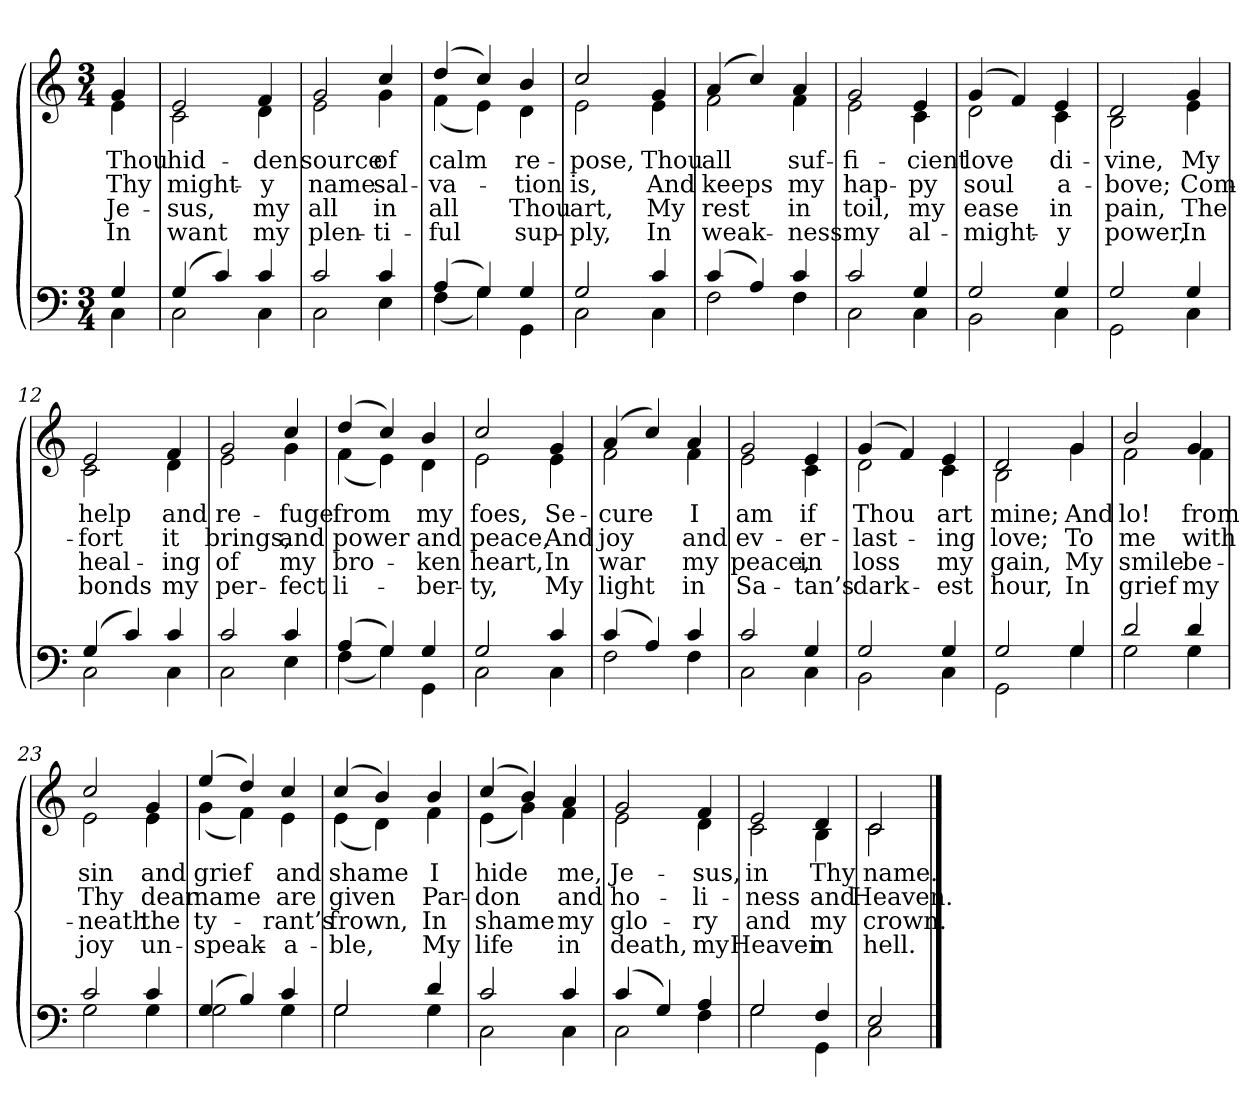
**kern	**kern	**text	**text	**text	**text
*part2	*part1	*part1	*part1	*part1	*part1
*staff2	*staff1	*staff1	*staff1	*staff1	*staff1
*clefF4	*clefG2	*	*	*	*
*k[]	*k[]	*	*	*	*
*M3/4	*M3/4	*	*	*	*
=1	=1	=1	=1	=1	=1
*^	*	*	*	*	*
!	!	!LO:TX:b:i:t=Verse	!	!	!	!
!	!	!	!LO:LY:b	!LO:LY:b	!LO:LY:b	!LO:LY:b
*	*	*^	*	*	*	*
4G/	4C\	4g/	4e\	Thou	Thy	Je-	In
=2	=2	=2	=2	=2	=2	=2	=2
!	!	!	!	!LO:LY:b	!LO:LY:b	!LO:LY:b	!LO:LY:b
(>4G/	2C\	2e/	2c\	hid-	might-	-sus,	want
4c/)	.	.	.	.	.	.	.
!	!	!	!	!LO:LY:b	!LO:LY:b	!LO:LY:b	!LO:LY:b
4c/	4C\	4f/	4d\	-den	-y	my	my
=3	=3	=3	=3	=3	=3	=3	=3
!	!	!	!	!LO:LY:b	!LO:LY:b	!LO:LY:b	!LO:LY:b
2c/	2C\	2g/	2e\	source	name	all	plen-
!	!	!	!	!LO:LY:b	!LO:LY:b	!LO:LY:b	!LO:LY:b
4c/	4E\	4cc/	4g\	of	sal-	in	-ti-
=4	=4	=4	=4	=4	=4	=4	=4
!	!	!	!	!LO:LY:b	!LO:LY:b	!LO:LY:b	!LO:LY:b
(>4A/	(<4F\	(>4dd/	(<4f\	calm	-va-	all	-ful
4G/)	4G\)	4cc/)	4e\)	.	.	.	.
!	!	!	!	!LO:LY:b	!LO:LY:b	!LO:LY:b	!LO:LY:b
4G/	4GG\	4b/	4d\	re-	-tion	Thou	sup-
=5	=5	=5	=5	=5	=5	=5	=5
!	!	!	!	!LO:LY:b	!LO:LY:b	!LO:LY:b	!LO:LY:b
2G/	2C\	2cc/	2e\	-pose,	is,	art,	-ply,
!!LO:LB:g=z	!!
=6-	=6-	=6-	=6-	=6-	=6-	=6-	=6-
!	!	!	!	!LO:LY:b	!LO:LY:b	!LO:LY:b	!LO:LY:b
4c/	4C\	4g/	4e\	Thou	And	My	In
=7	=7	=7	=7	=7	=7	=7	=7
!	!	!	!	!LO:LY:b	!LO:LY:b	!LO:LY:b	!LO:LY:b
(>4c/	2F\	(>4a/	2f\	all	keeps	rest	weak-
4A/)	.	4cc/)	.	.	.	.	.
!	!	!	!	!LO:LY:b	!LO:LY:b	!LO:LY:b	!LO:LY:b
4c/	4F\	4a/	4f\	suf-	my	in	-ness
=8	=8	=8	=8	=8	=8	=8	=8
!	!	!	!	!LO:LY:b	!LO:LY:b	!LO:LY:b	!LO:LY:b
2c/	2C\	2g/	2e\	-fi-	hap-	toil,	my
!	!	!	!	!LO:LY:b	!LO:LY:b	!LO:LY:b	!LO:LY:b
4G/	4C\	4e/	4c\	-cient	-py	my	al-
=9	=9	=9	=9	=9	=9	=9	=9
!	!	!	!	!LO:LY:b	!LO:LY:b	!LO:LY:b	!LO:LY:b
2G/	2BB\	(>4g/	2d\	love	soul	ease	-might-
.	.	4f/)	.	.	.	.	.
!	!	!	!	!LO:LY:b	!LO:LY:b	!LO:LY:b	!LO:LY:b
4G/	4C\	4e/	4c\	di-	a-	in	-y
=10	=10	=10	=10	=10	=10	=10	=10
!	!	!	!	!LO:LY:b	!LO:LY:b	!LO:LY:b	!LO:LY:b
2G/	2GG\	2d/	2B\	-vine,	-bove;	pain,	power,
!!LO:LB:g=z	!!
=11-	=11-	=11-	=11-	=11-	=11-	=11-	=11-
!	!	!	!	!LO:LY:b	!LO:LY:b	!LO:LY:b	!LO:LY:b
4G/	4C\	4g/	4e\	My	Com-	The	In
=12	=12	=12	=12	=12	=12	=12	=12
!	!	!	!	!LO:LY:b	!LO:LY:b	!LO:LY:b	!LO:LY:b
(>4G/	2C\	2e/	2c\	help	-fort	heal-	bonds
4c/)	.	.	.	.	.	.	.
!	!	!	!	!LO:LY:b	!LO:LY:b	!LO:LY:b	!LO:LY:b
4c/	4C\	4f/	4d\	and	it	-ing	my
=13	=13	=13	=13	=13	=13	=13	=13
!	!	!	!	!LO:LY:b	!LO:LY:b	!LO:LY:b	!LO:LY:b
2c/	2C\	2g/	2e\	re-	brings,	of	per-
!	!	!	!	!LO:LY:b	!LO:LY:b	!LO:LY:b	!LO:LY:b
4c/	4E\	4cc/	4g\	-fuge	and	my	-fect
=14	=14	=14	=14	=14	=14	=14	=14
!	!	!	!	!LO:LY:b	!LO:LY:b	!LO:LY:b	!LO:LY:b
(>4A/	(<4F\	(>4dd/	(<4f\	from	power	bro-	li-
4G/)	4G\)	4cc/)	4e\)	.	.	.	.
!	!	!	!	!LO:LY:b	!LO:LY:b	!LO:LY:b	!LO:LY:b
4G/	4GG\	4b/	4d\	my	and	-ken	-ber-
=15	=15	=15	=15	=15	=15	=15	=15
!	!	!	!	!LO:LY:b	!LO:LY:b	!LO:LY:b	!LO:LY:b
2G/	2C\	2cc/	2e\	foes,	peace,	heart,	-ty,
!!LO:LB:g=z	!!
=16-	=16-	=16-	=16-	=16-	=16-	=16-	=16-
!	!	!	!	!LO:LY:b	!LO:LY:b	!LO:LY:b	!LO:LY:b
4c/	4C\	4g/	4e\	Se-	And	In	My
=17	=17	=17	=17	=17	=17	=17	=17
!	!	!	!	!LO:LY:b	!LO:LY:b	!LO:LY:b	!LO:LY:b
(>4c/	2F\	(>4a/	2f\	-cure	joy	war	light
4A/)	.	4cc/)	.	.	.	.	.
!	!	!	!	!LO:LY:b	!LO:LY:b	!LO:LY:b	!LO:LY:b
4c/	4F\	4a/	4f\	I	and	my	in
=18	=18	=18	=18	=18	=18	=18	=18
!	!	!	!	!LO:LY:b	!LO:LY:b	!LO:LY:b	!LO:LY:b
2c/	2C\	2g/	2e\	am	ev-	peace,	Sa-
!	!	!	!	!LO:LY:b	!LO:LY:b	!LO:LY:b	!LO:LY:b
4G/	4C\	4e/	4c\	if	-er-	in	-tan’s
=19	=19	=19	=19	=19	=19	=19	=19
!	!	!	!	!LO:LY:b	!LO:LY:b	!LO:LY:b	!LO:LY:b
2G/	2BB\	(>4g/	2d\	Thou	-last-	loss	dark-
.	.	4f/)	.	.	.	.	.
!	!	!	!	!LO:LY:b	!LO:LY:b	!LO:LY:b	!LO:LY:b
4G/	4C\	4e/	4c\	art	-ing	my	-est
=20	=20	=20	=20	=20	=20	=20	=20
!	!	!	!	!LO:LY:b	!LO:LY:b	!LO:LY:b	!LO:LY:b
2G/	2GG\	2d/	2B\	mine;	love;	gain,	hour,
!!LO:LB:g=z	!!
=21-	=21-	=21-	=21-	=21-	=21-	=21-	=21-
!	!	!	!	!LO:LY:b	!LO:LY:b	!LO:LY:b	!LO:LY:b
4G/	4G\	4g/	4g\	And	To	My	In
=22	=22	=22	=22	=22	=22	=22	=22
!	!	!	!	!LO:LY:b	!LO:LY:b	!LO:LY:b	!LO:LY:b
2d/	2G\	2b/	2f\	lo!	me	smile	grief
!	!	!	!	!LO:LY:b	!LO:LY:b	!LO:LY:b	!LO:LY:b
4d/	4G\	4g/	4f\	from	with	be-	my
=23	=23	=23	=23	=23	=23	=23	=23
!	!	!	!	!LO:LY:b	!LO:LY:b	!LO:LY:b	!LO:LY:b
2c/	2G\	2cc/	2e\	sin	Thy	-neath	joy
!	!	!	!	!LO:LY:b	!LO:LY:b	!LO:LY:b	!LO:LY:b
4c/	4G\	4g/	4e\	and	dear	the	un-
=24	=24	=24	=24	=24	=24	=24	=24
!	!	!	!	!LO:LY:b	!LO:LY:b	!LO:LY:b	!LO:LY:b
(>4G/	2G\	(>4ee/	(<4g\	grief	name	ty-	-speak-
4B/)	.	4dd/)	4f\)	.	.	.	.
!	!	!	!	!LO:LY:b	!LO:LY:b	!LO:LY:b	!LO:LY:b
4c/	4G\	4cc/	4e\	and	are	-rant’s	-a-
=25	=25	=25	=25	=25	=25	=25	=25
!	!	!	!	!LO:LY:b	!LO:LY:b	!LO:LY:b	!LO:LY:b
2G/	2G\	(>4cc/	(<4e\	shame	given	frown,	-ble,
.	.	4b/)	4d\)	.	.	.	.
!!LO:LB:g=z	!!
=26-	=26-	=26-	=26-	=26-	=26-	=26-	=26-
!	!	!	!	!LO:LY:b	!LO:LY:b	!LO:LY:b	!LO:LY:b
4d/	4G\	4b/	4f\	I	Par-	In	My
=27	=27	=27	=27	=27	=27	=27	=27
!	!	!	!	!LO:LY:b	!LO:LY:b	!LO:LY:b	!LO:LY:b
2c/	2C\	(>4cc/	(<4e\	hide	-don	shame	life
.	.	4b/)	4g\)	.	.	.	.
!	!	!	!	!LO:LY:b	!LO:LY:b	!LO:LY:b	!LO:LY:b
4c/	4C\	4a/	4f\	me,	and	my	in
=28	=28	=28	=28	=28	=28	=28	=28
!	!	!	!	!LO:LY:b	!LO:LY:b	!LO:LY:b	!LO:LY:b
(>4c/	2C\	2g/	2e\	Je-	ho-	glo-	death,
4G/)	.	.	.	.	.	.	.
!	!	!	!	!LO:LY:b	!LO:LY:b	!LO:LY:b	!LO:LY:b
4A/	4F\	4f/	4d\	-sus,	-li-	-ry	my
=29	=29	=29	=29	=29	=29	=29	=29
!	!	!	!	!LO:LY:b	!LO:LY:b	!LO:LY:b	!LO:LY:b
2G/	2G\	2e/	2c\	in	-ness	and	Heaven
!	!	!	!	!LO:LY:b	!LO:LY:b	!LO:LY:b	!LO:LY:b
4F/	4GG\	4d/	4B\	Thy	and	my	in
=30	=30	=30	=30	=30	=30	=30	=30
!	!	!	!	!LO:LY:b	!LO:LY:b	!LO:LY:b	!LO:LY:b
2E/	2C\	2c/	2c\	name.	Heaven.	crown.	hell.
*v	*v	*	*	*	*	*	*
*	*v	*v	*	*	*	*
==	==	==	==	==	==
*-	*-	*-	*-	*-	*-
